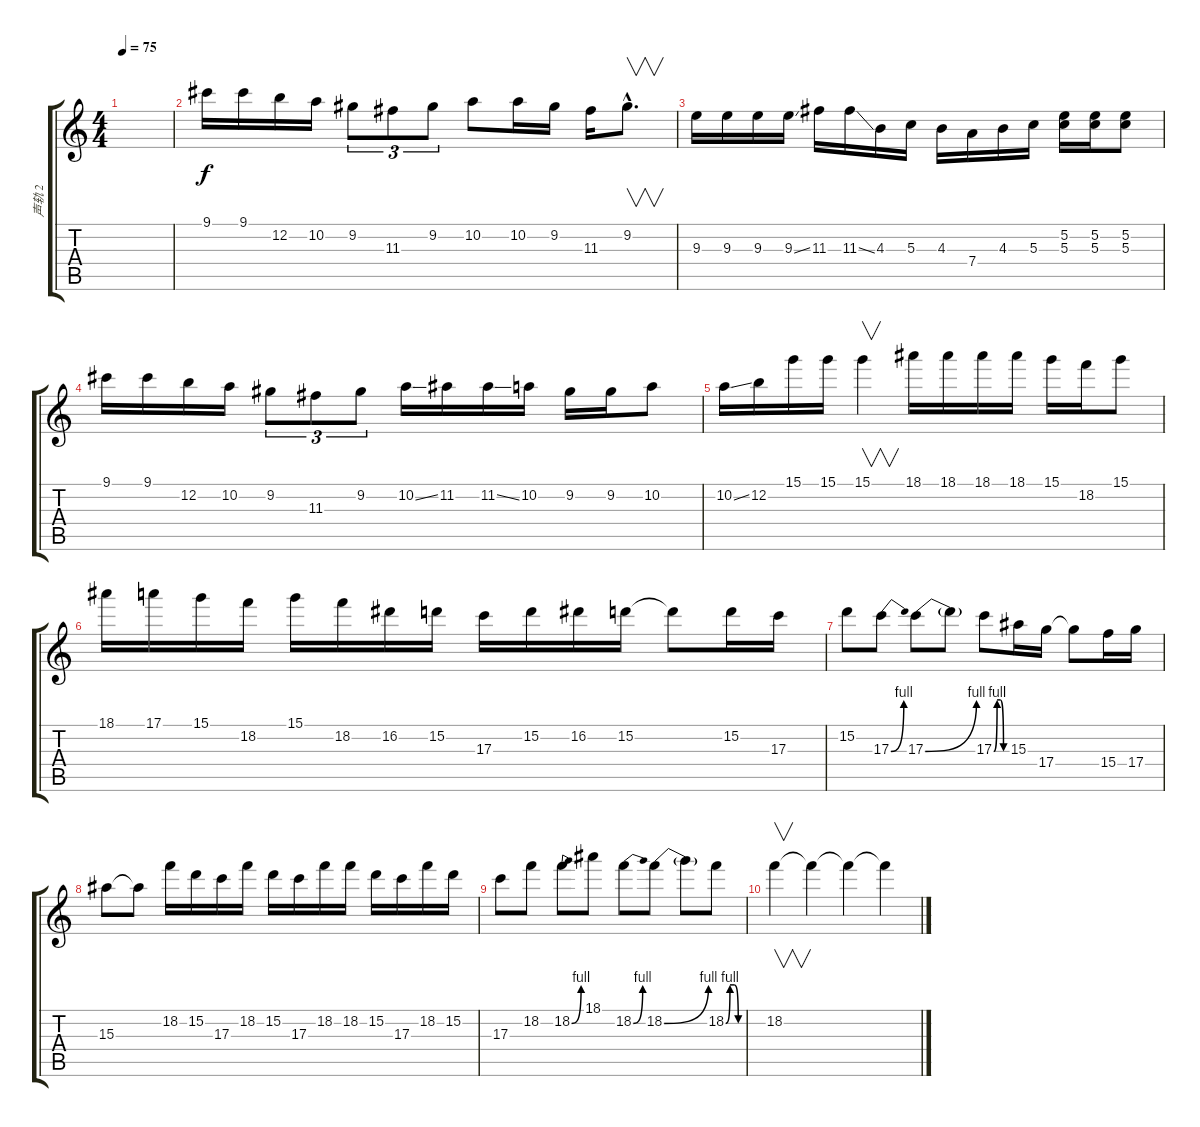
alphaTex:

\track ("声轨 2" "声轨 2") {instrument overdrivenguitar}
\staff {score tabs}
\tuning (E4 B3 G3 D3 A2 E2) {hide}
\ts (4 4)
\tempo 75
\clef g2
\ks c
|
9.1.16 9.1.16 12.2.16 10.2.16 9.2.8{tu (3 2)} 11.3.8{tu (3 2)} 9.2.8{tu (3 2)} 10.2.8 10.2.16 9.2.16 11.3.16 9.2{hac}.8{v d} |
9.3.16 9.3.16 9.3.16 9.3{ss}.16 11.3.16 11.3{ss}.16 4.3.16 5.3.16 4.3.16 7.4.16 4.3.16 5.3.16 (5.2 5.3).16 (5.2 5.3).16 (5.2 5.3).8 |
9.1.16 9.1.16 12.2.16 10.2.16 9.2.8{tu (3 2)} 11.3.8{tu (3 2)} 9.2.8{tu (3 2)} 10.2{ss}.16 11.2.16 11.2{ss}.16 10.2.16 9.2.16 9.2.16 10.2.8 |
10.2{ss}.16 12.2.16 15.1.16 15.1.16 15.1.4{v} 18.1.16 18.1.16 18.1.16 18.1.16 15.1.16 18.2.16 15.1.8 |
18.1.16 17.1.16 15.1.16 18.2.16 15.1.16 18.2.16 16.2.16 15.2.16 17.3.16 15.2.16 16.2.16 15.2.16 15.2{t}.8 15.2.16 17.3.16 |
15.2.8 17.3{be (bend 0 0 60 4)}.8 17.3{be (bend 0 0 60 4)}.8 17.3{t}.8 17.3{be (custom 0 0 15 4 30 4 45 0 60 0)}.8 15.3.16 17.4.16 17.4{t}.8 15.4.16 17.4.16 |
15.3.8 15.3{t}.8 18.2.16 15.2.16 17.3.16 18.2.16 15.2.16 17.3.16 18.2.16 18.2.16 15.2.16 17.3.16 18.2.16 15.2.16 |
17.3.8 18.2.8 18.2{be (bend 0 0 60 4)}.8 18.1.8 18.2{be (bend 0 0 60 4)}.8 18.2{be (bend 0 0 60 4)}.8 18.2{t}.8 18.2{be (custom 0 0 15 4 30 4 45 0 60 0)}.8 |
18.2.4{v} 18.2{t}.4 18.2{t}.4 18.2{t}.4
